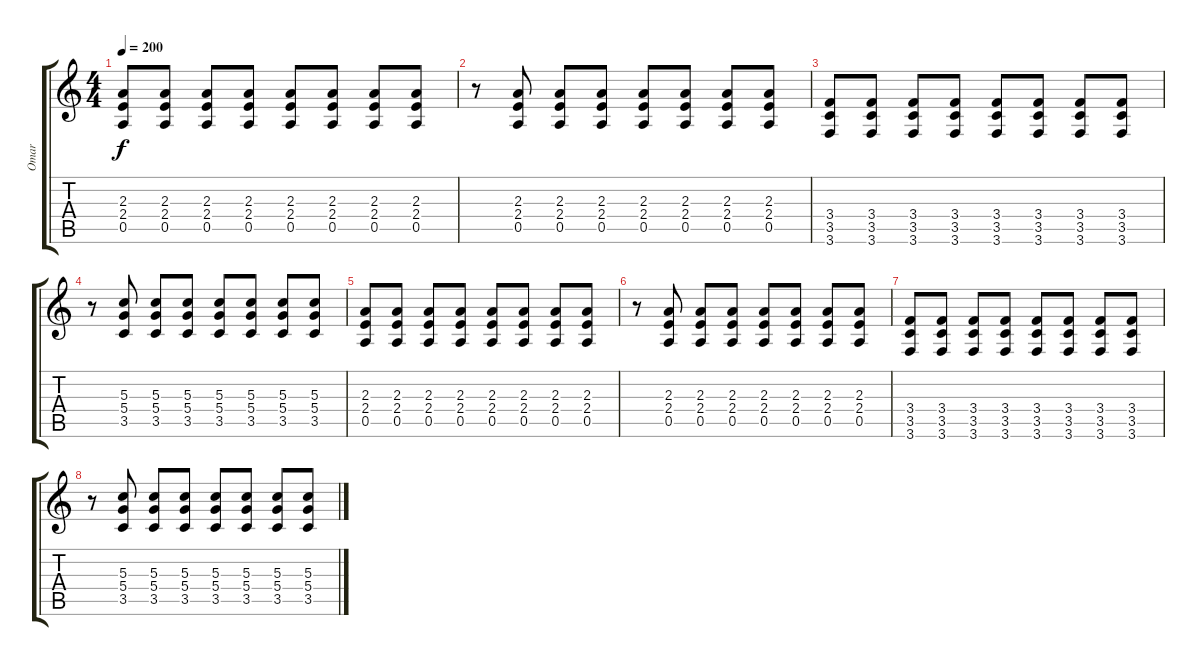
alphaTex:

\track ("Omar" "Omar") {instrument distortionguitar}
\staff {score tabs}
\tuning (E4 B3 G3 D3 A2 D2) {hide}
\ts (4 4)
\tempo 200
\clef g2
\ks c
(2.3 2.4 0.5).8{dy f instrument distortionguitar} (2.3 2.4 0.5).8 (2.3 2.4 0.5).8 (2.3 2.4 0.5).8 (2.3 2.4 0.5).8 (2.3 2.4 0.5).8 (2.3 2.4 0.5).8 (2.3 2.4 0.5).8 |
r.8 (2.3 2.4 0.5).8 (2.3 2.4 0.5).8 (2.3 2.4 0.5).8 (2.3 2.4 0.5).8 (2.3 2.4 0.5).8 (2.3 2.4 0.5).8 (2.3 2.4 0.5).8 |
(3.4 3.5 3.6).8 (3.4 3.5 3.6).8 (3.4 3.5 3.6).8 (3.4 3.5 3.6).8 (3.4 3.5 3.6).8 (3.4 3.5 3.6).8 (3.4 3.5 3.6).8 (3.4 3.5 3.6).8 |
r.8 (5.3 5.4 3.5).8 (5.3 5.4 3.5).8 (5.3 5.4 3.5).8 (5.3 5.4 3.5).8 (5.3 5.4 3.5).8 (5.3 5.4 3.5).8 (5.3 5.4 3.5).8 |
(2.3 2.4 0.5).8{instrument distortionguitar} (2.3 2.4 0.5).8 (2.3 2.4 0.5).8 (2.3 2.4 0.5).8 (2.3 2.4 0.5).8 (2.3 2.4 0.5).8 (2.3 2.4 0.5).8 (2.3 2.4 0.5).8 |
r.8 (2.3 2.4 0.5).8 (2.3 2.4 0.5).8 (2.3 2.4 0.5).8 (2.3 2.4 0.5).8 (2.3 2.4 0.5).8 (2.3 2.4 0.5).8 (2.3 2.4 0.5).8 |
(3.4 3.5 3.6).8 (3.4 3.5 3.6).8 (3.4 3.5 3.6).8 (3.4 3.5 3.6).8 (3.4 3.5 3.6).8 (3.4 3.5 3.6).8 (3.4 3.5 3.6).8 (3.4 3.5 3.6).8 |
r.8 (5.3 5.4 3.5).8 (5.3 5.4 3.5).8 (5.3 5.4 3.5).8 (5.3 5.4 3.5).8 (5.3 5.4 3.5).8 (5.3 5.4 3.5).8 (5.3 5.4 3.5).8
